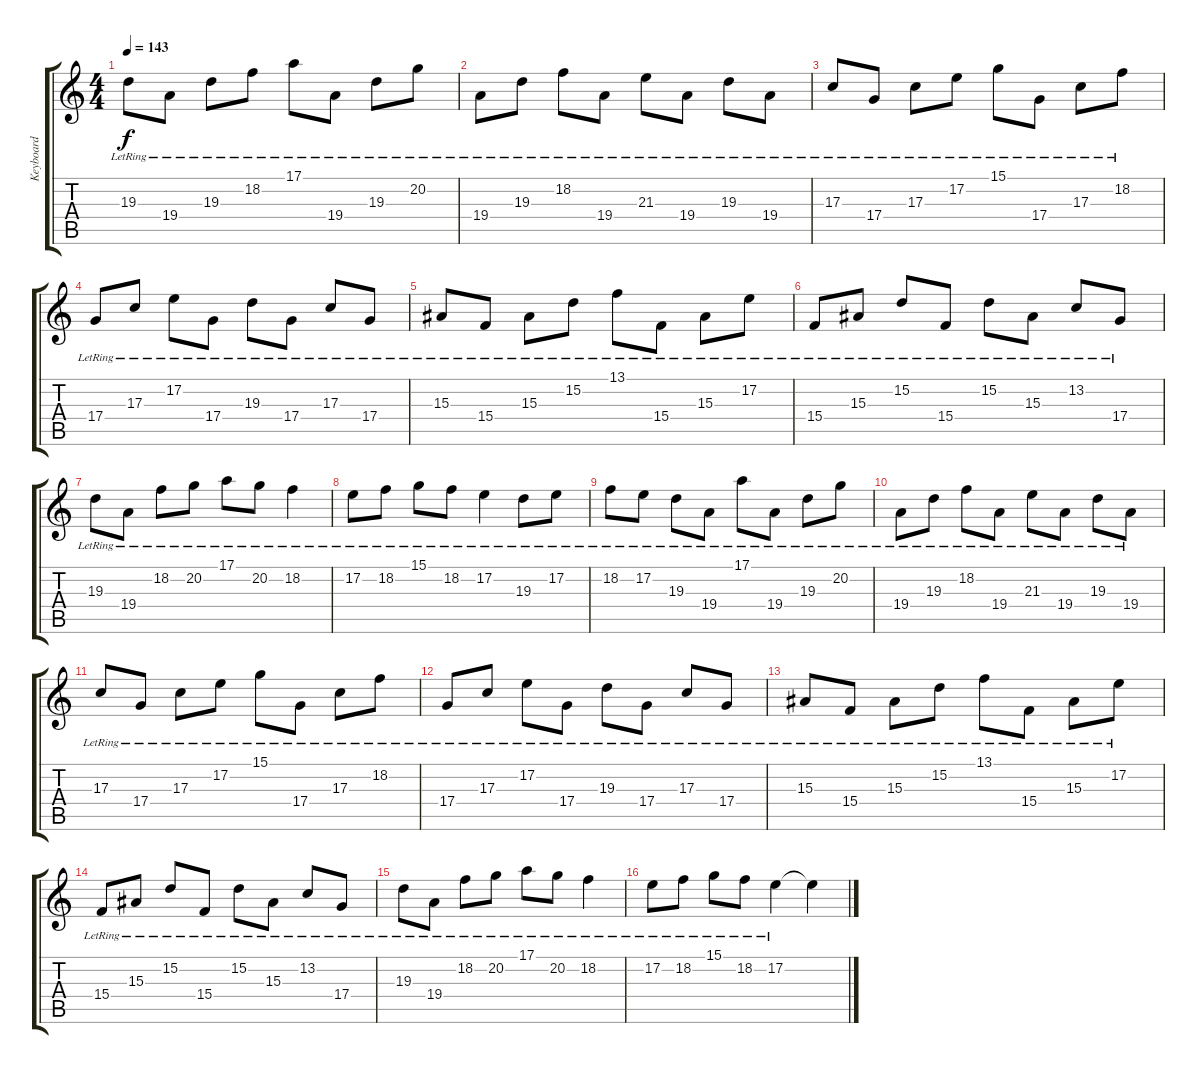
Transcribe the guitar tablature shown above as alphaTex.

\track ("Keyboard" "Keyboard") {instrument acousticgrandpiano}
\staff {score tabs}
\tuning (E4 B3 G3 D3 A2 E2) {hide}
\ts (4 4)
\tempo 143
\clef g2
\ks c
19.3{lr}.8{dy f} 19.4{lr}.8 19.3{lr}.8 18.2{lr}.8 17.1{lr}.8 19.4{lr}.8 19.3{lr}.8 20.2{lr}.8 |
19.4{lr}.8 19.3{lr}.8 18.2{lr}.8 19.4{lr}.8 21.3{lr}.8 19.4{lr}.8 19.3{lr}.8 19.4{lr}.8 |
17.3{lr}.8 17.4{lr}.8 17.3{lr}.8 17.2{lr}.8 15.1{lr}.8 17.4{lr}.8 17.3{lr}.8 18.2{lr}.8 |
17.4{lr}.8 17.3{lr}.8 17.2{lr}.8 17.4{lr}.8 19.3{lr}.8 17.4{lr}.8 17.3{lr}.8 17.4{lr}.8 |
15.3{lr}.8 15.4{lr}.8 15.3{lr}.8 15.2{lr}.8 13.1{lr}.8 15.4{lr}.8 15.3{lr}.8 17.2{lr}.8 |
15.4{lr}.8 15.3{lr}.8 15.2{lr}.8 15.4{lr}.8 15.2{lr}.8 15.3{lr}.8 13.2{lr}.8 17.4{lr}.8 |
19.3{lr}.8 19.4{lr}.8 18.2{lr}.8 20.2{lr}.8 17.1{lr}.8 20.2{lr}.8 18.2{lr}.4 |
17.2{lr}.8 18.2{lr}.8 15.1{lr}.8 18.2{lr}.8 17.2{lr}.4 19.3{lr}.8 17.2{lr}.8 |
18.2{lr}.8 17.2{lr}.8 19.3{lr}.8 19.4{lr}.8 17.1{lr}.8 19.4{lr}.8 19.3{lr}.8 20.2{lr}.8 |
19.4{lr}.8 19.3{lr}.8 18.2{lr}.8 19.4{lr}.8 21.3{lr}.8 19.4{lr}.8 19.3{lr}.8 19.4{lr}.8 |
17.3{lr}.8 17.4{lr}.8 17.3{lr}.8 17.2{lr}.8 15.1{lr}.8 17.4{lr}.8 17.3{lr}.8 18.2{lr}.8 |
17.4{lr}.8 17.3{lr}.8 17.2{lr}.8 17.4{lr}.8 19.3{lr}.8 17.4{lr}.8 17.3{lr}.8 17.4{lr}.8 |
15.3{lr}.8 15.4{lr}.8 15.3{lr}.8 15.2{lr}.8 13.1{lr}.8 15.4{lr}.8 15.3{lr}.8 17.2{lr}.8 |
15.4{lr}.8 15.3{lr}.8 15.2{lr}.8 15.4{lr}.8 15.2{lr}.8 15.3{lr}.8 13.2{lr}.8 17.4{lr}.8 |
19.3{lr}.8 19.4{lr}.8 18.2{lr}.8 20.2{lr}.8 17.1{lr}.8 20.2{lr}.8 18.2{lr}.4 |
17.2{lr}.8 18.2{lr}.8 15.1{lr}.8 18.2{lr}.8 17.2{lr}.4 17.2{t}.4
